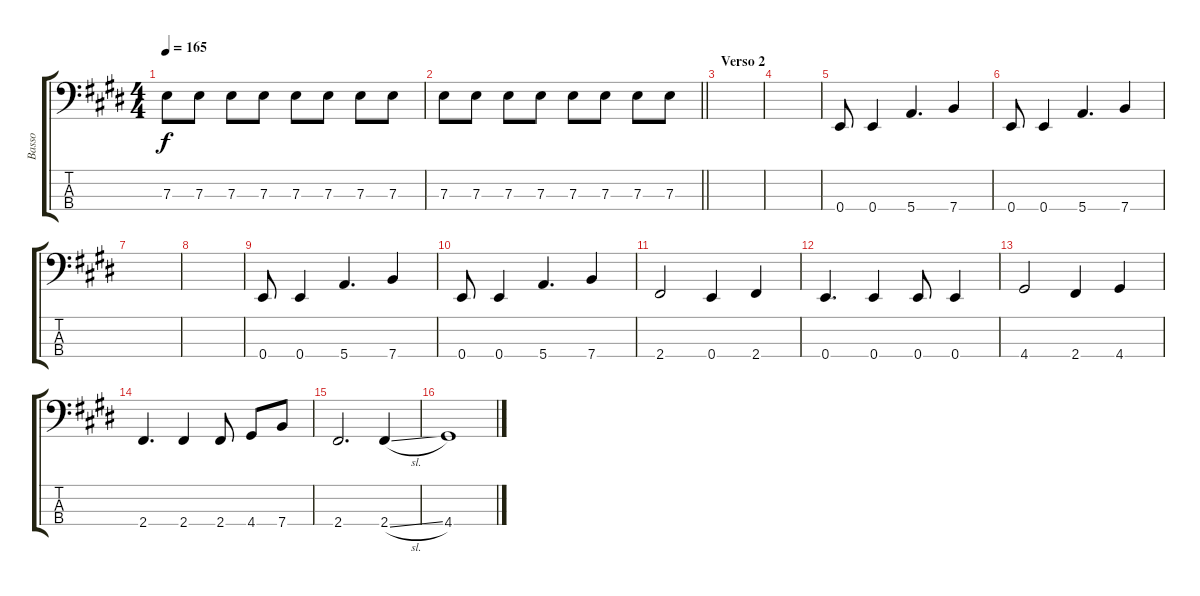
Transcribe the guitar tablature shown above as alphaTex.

\track ("Basso" "Basso") {instrument electricbassfinger}
\staff {score tabs}
\tuning (G2 D2 A1 E1) {hide}
\ts (4 4)
\tempo 165
\clef f4
\ks e
7.3.8{dy f} 7.3.8 7.3.8 7.3.8 7.3.8 7.3.8 7.3.8 7.3.8 |
\barLineRight lightlight
7.3.8 7.3.8 7.3.8 7.3.8 7.3.8 7.3.8 7.3.8 7.3.8 |
\section ("" "Verso 2")
|
|
0.4.8 0.4.4 5.4.4{d} 7.4.4 |
0.4.8 0.4.4 5.4.4{d} 7.4.4 |
|
|
0.4.8 0.4.4 5.4.4{d} 7.4.4 |
0.4.8 0.4.4 5.4.4{d} 7.4.4 |
2.4.2 0.4.4 2.4.4 |
0.4.4{d} 0.4.4 0.4.8 0.4.4 |
4.4.2 2.4.4 4.4.4 |
2.4.4{d} 2.4.4 2.4.8 4.4.8 7.4.8 |
2.4.2{d} 2.4{sl}.4 |
4.4.1
